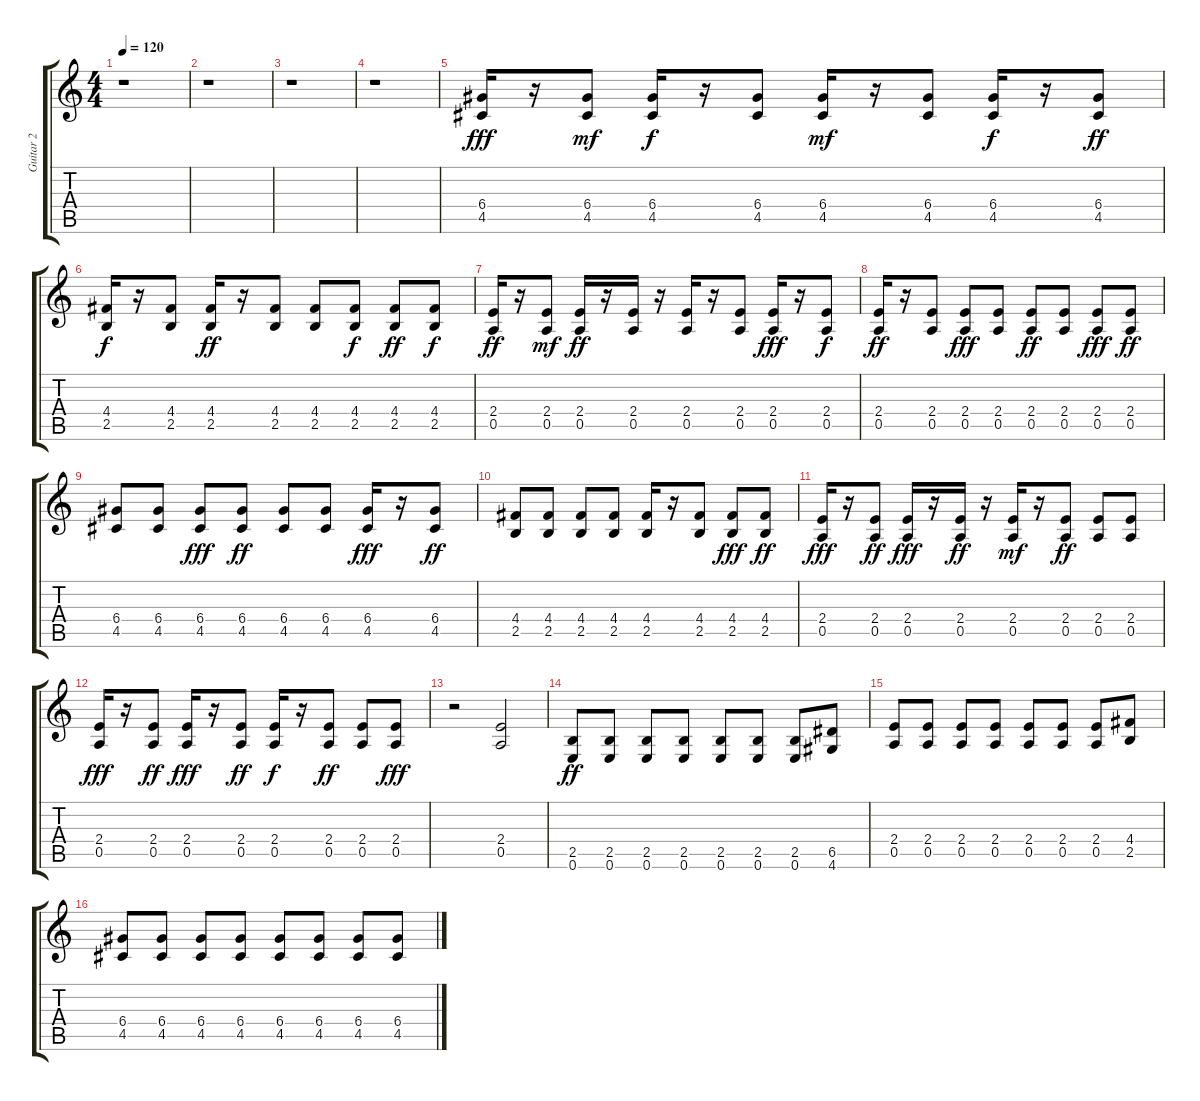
\track ("Guitar 2" "Guitar 2") {instrument electricguitarmuted}
\staff {score tabs}
\tuning (E4 B3 G3 D3 A2 E2) {hide}
\ts (4 4)
\tempo 120
\clef g2
\ks c
r.1{dy fff} |
r.1 |
r.1 |
r.1 |
(6.4 4.5).16{balance 8} r.16 (6.4 4.5).8{dy mf balance 16} (6.4 4.5).16{dy f balance 8} r.16 (6.4 4.5).8{balance 16} (6.4 4.5).16{dy mf balance 8} r.16 (6.4 4.5).8{balance 16} (6.4 4.5).16{dy f balance 8} r.16 (6.4 4.5).8{dy ff balance 16} |
(4.4 2.5).16{dy f balance 8} r.16 (4.4 2.5).8{balance 16} (4.4 2.5).16{dy ff balance 8} r.16 (4.4 2.5).8{balance 16} (4.4 2.5).8{balance 8} (4.4 2.5).8{dy f balance 16} (4.4 2.5).8{dy ff balance 8} (4.4 2.5).8{dy f balance 16} |
(2.4 0.5).16{dy ff balance 8} r.16 (2.4 0.5).8{dy mf balance 16} (2.4 0.5).16{dy ff balance 8} r.16 (2.4 0.5).16{balance 16} r.16 (2.4 0.5).16{balance 8} r.16 (2.4 0.5).8{balance 16} (2.4 0.5).16{dy fff balance 8} r.16 (2.4 0.5).8{dy f balance 16} |
(2.4 0.5).16{dy ff balance 8} r.16 (2.4 0.5).8{balance 16} (2.4 0.5).8{dy fff balance 8} (2.4 0.5).8{balance 16} (2.4 0.5).8{dy ff balance 8} (2.4 0.5).8{balance 16} (2.4 0.5).8{dy fff balance 8} (2.4 0.5).8{dy ff balance 16} |
(6.4 4.5).8{balance 8} (6.4 4.5).8{balance 16} (6.4 4.5).8{dy fff balance 8} (6.4 4.5).8{dy ff balance 16} (6.4 4.5).8{balance 8} (6.4 4.5).8{balance 16} (6.4 4.5).16{dy fff balance 8} r.16 (6.4 4.5).8{dy ff balance 16} |
(4.4 2.5).8{balance 8} (4.4 2.5).8{balance 16} (4.4 2.5).8{balance 8} (4.4 2.5).8{balance 16} (4.4 2.5).16{balance 8} r.16 (4.4 2.5).8{balance 16} (4.4 2.5).8{dy fff balance 8} (4.4 2.5).8{dy ff balance 16} |
(2.4 0.5).16{dy fff balance 8} r.16 (2.4 0.5).8{dy ff balance 16} (2.4 0.5).16{dy fff balance 8} r.16 (2.4 0.5).16{dy ff balance 16} r.16 (2.4 0.5).16{dy mf balance 8} r.16 (2.4 0.5).8{dy ff balance 16} (2.4 0.5).8{balance 8} (2.4 0.5).8{balance 16} |
(2.4 0.5).16{dy fff balance 8} r.16 (2.4 0.5).8{dy ff balance 16} (2.4 0.5).16{dy fff balance 8} r.16 (2.4 0.5).8{dy ff balance 16} (2.4 0.5).16{dy f balance 8} r.16 (2.4 0.5).8{dy ff balance 16} (2.4 0.5).8{balance 8} (2.4 0.5).8{dy fff balance 16} |
r.2 (2.4 0.5).2{balance 8} |
(2.5 0.6).8{dy ff balance 8} (2.5 0.6).8{balance 16} (2.5 0.6).8{balance 8} (2.5 0.6).8{balance 16} (2.5 0.6).8{balance 8} (2.5 0.6).8{balance 16} (2.5 0.6).8{balance 8} (6.5 4.6).8{balance 8} |
(2.4 0.5).8{balance 8} (2.4 0.5).8{balance 16} (2.4 0.5).8{balance 8} (2.4 0.5).8{balance 16} (2.4 0.5).8{balance 8} (2.4 0.5).8{balance 16} (2.4 0.5).8{balance 8} (4.4 2.5).8{balance 16} |
(6.4 4.5).8{balance 8} (6.4 4.5).8{balance 16} (6.4 4.5).8{balance 8} (6.4 4.5).8{balance 16} (6.4 4.5).8{balance 8} (6.4 4.5).8{balance 16} (6.4 4.5).8{balance 8} (6.4 4.5).8{balance 16}
